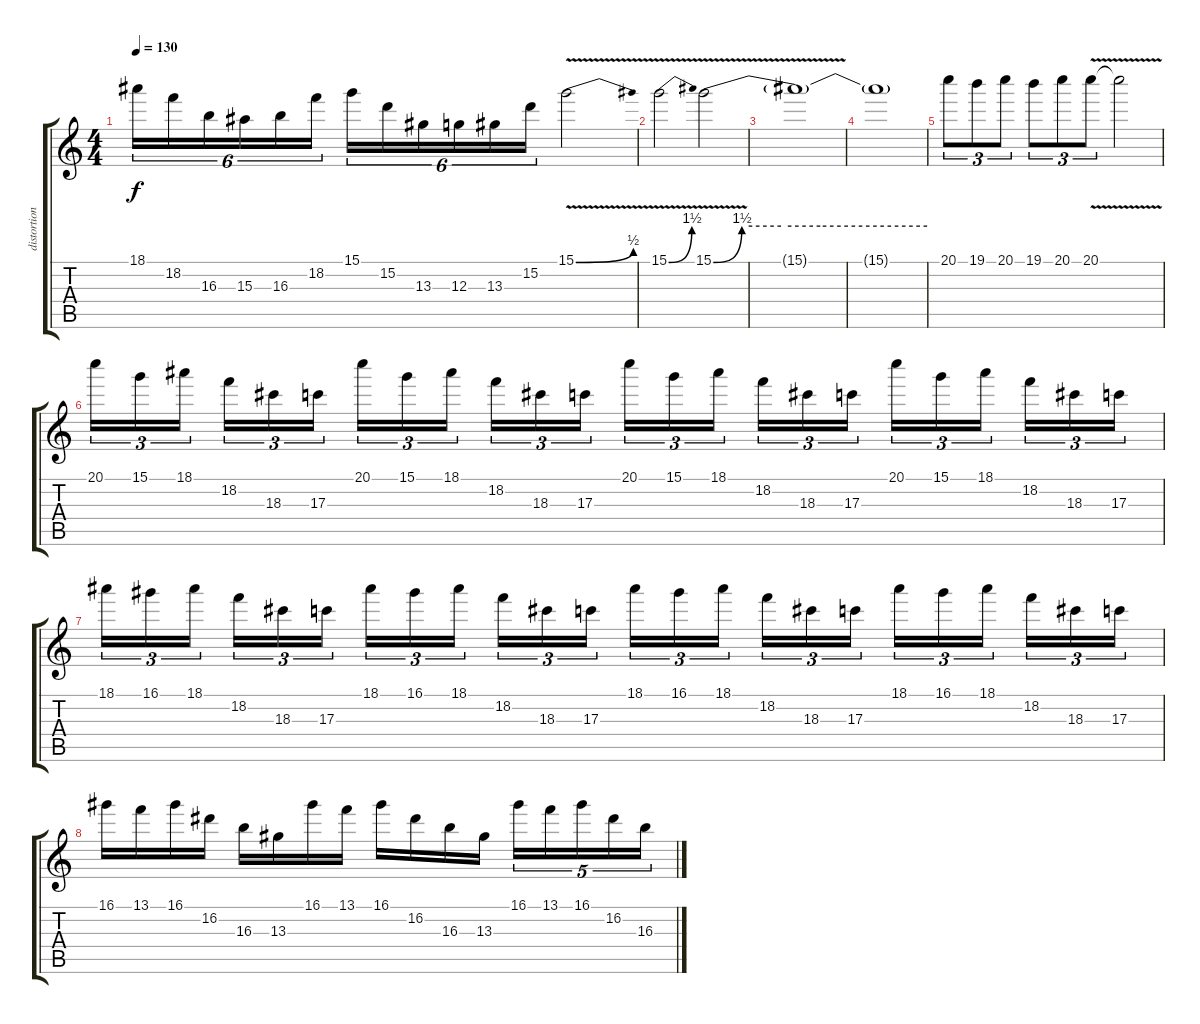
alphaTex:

\track ("distortion" "distortion") {instrument distortionguitar}
\staff {score tabs}
\tuning (E4 B3 G3 D3 A2 E2) {hide}
\ts (4 4)
\tempo 130
\clef g2
\ks c
18.1.16{tu (6 4) dy f} 18.2.16{tu (6 4)} 16.3.16{tu (6 4)} 15.3.16{tu (6 4)} 16.3.16{tu (6 4)} 18.2.16{tu (6 4)} 15.1.16{tu (6 4)} 15.2.16{tu (6 4)} 13.3.16{tu (6 4)} 12.3.16{tu (6 4)} 13.3.16{tu (6 4)} 15.2.16{tu (6 4)} 15.1{be (bend 0 0 60 2) v}.2 |
15.1{be (bend 0 0 60 6) v}.2 15.1{be (custom 0 0 8 6 19 6 30 6 60 6) v}.2 |
15.1{t}.1 |
15.1{t}.1 |
20.1.8{tu (3 2)} 19.1.8{tu (3 2)} 20.1.8{tu (3 2)} 19.1.8{tu (3 2)} 20.1.8{tu (3 2)} 20.1{v}.8{tu (3 2)} 20.1{t}.2 |
20.1.16{tu (3 2)} 15.1.16{tu (3 2)} 18.1.16{tu (3 2)} 18.2.16{tu (3 2)} 18.3.16{tu (3 2)} 17.3.16{tu (3 2)} 20.1.16{tu (3 2)} 15.1.16{tu (3 2)} 18.1.16{tu (3 2)} 18.2.16{tu (3 2)} 18.3.16{tu (3 2)} 17.3.16{tu (3 2)} 20.1.16{tu (3 2)} 15.1.16{tu (3 2)} 18.1.16{tu (3 2)} 18.2.16{tu (3 2)} 18.3.16{tu (3 2)} 17.3.16{tu (3 2)} 20.1.16{tu (3 2)} 15.1.16{tu (3 2)} 18.1.16{tu (3 2)} 18.2.16{tu (3 2)} 18.3.16{tu (3 2)} 17.3.16{tu (3 2)} |
18.1.16{tu (3 2)} 16.1.16{tu (3 2)} 18.1.16{tu (3 2)} 18.2.16{tu (3 2)} 18.3.16{tu (3 2)} 17.3.16{tu (3 2)} 18.1.16{tu (3 2)} 16.1.16{tu (3 2)} 18.1.16{tu (3 2)} 18.2.16{tu (3 2)} 18.3.16{tu (3 2)} 17.3.16{tu (3 2)} 18.1.16{tu (3 2)} 16.1.16{tu (3 2)} 18.1.16{tu (3 2)} 18.2.16{tu (3 2)} 18.3.16{tu (3 2)} 17.3.16{tu (3 2)} 18.1.16{tu (3 2)} 16.1.16{tu (3 2)} 18.1.16{tu (3 2)} 18.2.16{tu (3 2)} 18.3.16{tu (3 2)} 17.3.16{tu (3 2)} |
16.1.16 13.1.16 16.1.16 16.2.16 16.3.16 13.3.16 16.1.16 13.1.16 16.1.16 16.2.16 16.3.16 13.3.16 16.1.16{tu (5 4)} 13.1.16{tu (5 4)} 16.1.16{tu (5 4)} 16.2.16{tu (5 4)} 16.3.16{tu (5 4)}
